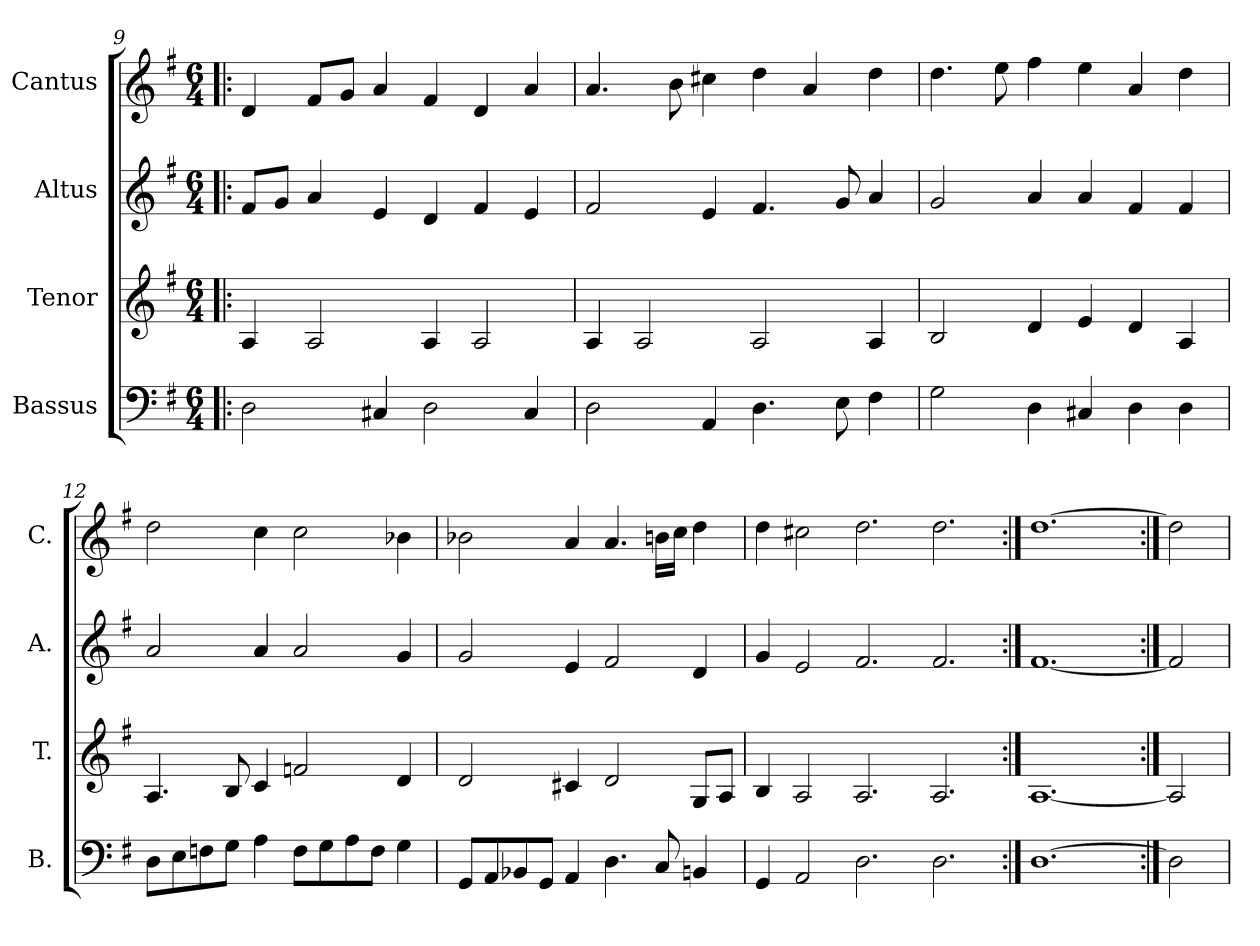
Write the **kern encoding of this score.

**kern	**kern	**kern	**kern
*part4	*part3	*part2	*part1
*staff4	*staff3	*staff2	*staff1
*I"Bassus	*I"Tenor	*I"Altus	*I"Cantus
*I'B.	*I'T.	*I'A.	*I'C.
*clefF4	*clefG2	*clefG2	*clefG2
*k[f#]	*k[f#]	*k[f#]	*k[f#]
*G:	*G:	*G:	*G:
*M6/4	*M6/4	*M6/4	*M6/4
=9!|:	=9!|:	=9!|:	=9!|:
2D\	4A/	8f#/L	4d/
.	.	8g/J	.
.	2A/	4a/	8f#/L
.	.	.	8g/J
4C#X/	.	4e/	4a/
2D\	4A/	4d/	4f#/
.	2A/	4f#/	4d/
4C#/	.	4e/	4a/
=10	=10	=10	=10
2D\	4A/	2f#/	4.a/
.	2A/	.	.
.	.	.	8b\
4AA/	.	4e/	4cc#X\
4.D\	2A/	4.f#/	4dd\
.	.	.	4a/
8E\	.	8g/	.
4F#\	4A/	4a/	4dd\
=11	=11	=11	=11
2G\	2B/	2g/	4.dd\
.	.	.	8ee\
4D\	4d/	4a/	4ff#\
4C#X/	4e/	4a/	4ee\
4D\	4d/	4f#/	4a/
4D\	4A/	4f#/	4dd\
=12	=12	=12	=12
8D\L	4.A/	2a/	2dd\
8E\	.	.	.
8Fn\	.	.	.
8G\J	8B/	.	.
4A\	4c/	4a/	4cc\
8F\L	2fn/	2a/	2cc\
8G\	.	.	.
8A\	.	.	.
8F\J	.	.	.
4G\	4d/	4g/	4b-X\
=13	=13	=13	=13
8GG/L	2d/	2g/	2b-X\
8AA/	.	.	.
8BB-X/	.	.	.
8GG/J	.	.	.
4AA/	4c#X/	4e/	4a/
4.D\	2d/	2f#/	4.a/
8C/	.	.	16bn\LL
.	.	.	16cc\JJ
4BBn/	8G/L	4d/	4dd\
.	8A/J	.	.
=14	=14	=14	=14
4GG/	4B/	4g/	4dd\
2AA/	2A/	2e/	2cc#X\
2.D\	2.A/	2.f#/	2.dd\
2.D\	2.A/	2.f#/	2.dd\
=15:|!	=15:|!	=15:|!	=15:|!
[1.D	[1.A	[1.f#	[1.dd
=16:|!	=16:|!	=16:|!	=16:|!
2D]	2A]	2f#]	2dd]
=	=	=	=
*-	*-	*-	*-
